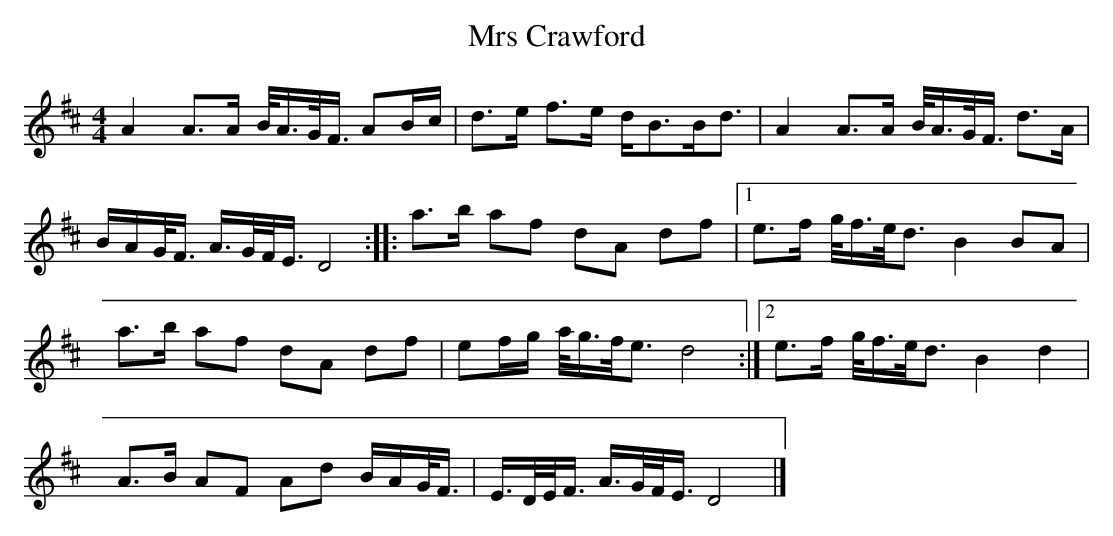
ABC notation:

X:1
T:Mrs Crawford
M:4/4
L:1/8
K:D
A2 A>A B/<A/G/<F/ AB/c/|d>e f>e d<BB<d|A2 A>A B/<A/G/<F/ d>A|
B/A/G/<F/ A/>G/F/<E/ D4::a>b af dA df|1 e>f g/<f/e/<d B2 BA|
a>b af dA df|ef/g/ a/<g/f/<e d4:|2 e>f g/<f/e/<d B2 d2|
A>B AF Ad B/A/G/<F/|E/>D/E/<F/  A/>G/F/<E/ D4|]
